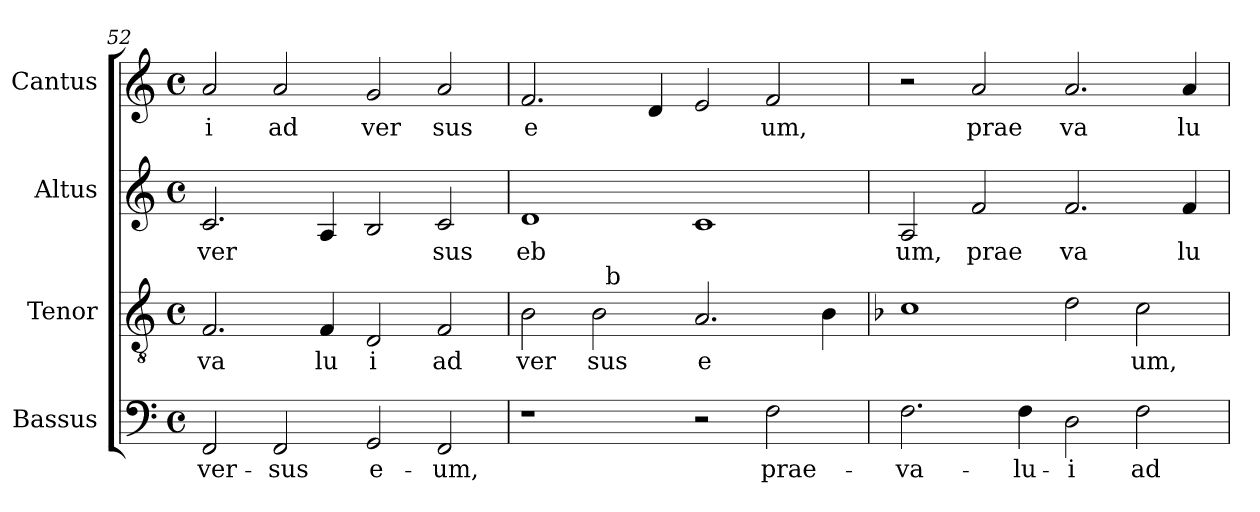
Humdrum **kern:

**kern	**text	**kern	**text	**kern	**text	**kern	**text
*part4	*part4	*part3	*part3	*part2	*part2	*part1	*part1
*staff4	*staff4	*staff3	*staff3	*staff2	*staff2	*staff1	*staff1
*I"Bassus	*	*I"Tenor	*	*I"Altus	*	*I"Cantus	*
*clefF4	*	*clefGv2	*	*clefG2	*	*clefG2	*
*	*	*k[]	*	*	*	*	*
*	*	*C:	*	*	*	*	*
*M4/4	*	*M4/4	*	*M4/4	*	*M4/4	*
*met(c)	*	*met(c)	*	*met(c)	*	*met(c)	*
=52	=52	=52	=52	=52	=52	=52	=52
!	!LO:LY:b:cj	!	!LO:LY:b:cj	!	!LO:LY:b	!	!LO:LY:b:cj
2FF/	-ver-	2.F/	va	2.c/	ver	2a/	i
!	!LO:LY:b:cj	!	!	!	!	!	!LO:LY:b:cj
2FF/	-sus	.	.	.	.	2a/	ad
!	!	!	!LO:LY:b:cj	!	!	!	!
.	.	4F/	lu	4A/	.	.	.
!	!LO:LY:b:cj	!	!LO:LY:b:cj	!	!	!	!LO:LY:b:cj
2GG/	e-	2D/	i	2B/	.	2g/	ver
!	!LO:LY:b:cj	!	!LO:LY:b:cj	!	!LO:LY:b:cj	!	!LO:LY:b:cj
2FF/	-um,	2F/	ad	2c/	sus	2a/	sus
=53	=53	=53	=53	=53	=53	=53	=53
!	!	!	!LO:LY:b:cj	!	!LO:LY:b:rj	!	!LO:LY:b:cj
*	*	*^	*	*	*	*	*
1r	.	2B\	2ryy	ver	1d	eb	2.f/	e
!	!	!	!	!LO:LY:b:cj	!	!	!	!
.	.	2B\	32ryy	sus	.	.	.	.
!	!	!	!LO:TX:a:t=b	!	!	!	!	!
.	.	.	1ryy	.	.	.	.	.
.	.	.	.	.	.	.	4d/	.
!	!	!	!	!LO:LY:b:cj	!	!	!	!
2r	.	2.A/	.	e	1c	.	2e/	.
!	!LO:LY:b:cj	!	!	!	!	!	!	!LO:LY:b:cj
2F\	prae-	.	.	.	.	.	2f/	um,
.	.	.	4...ryy	.	.	.	.	.
.	.	4B\	.	.	.	.	.	.
*	*	*v	*v	*	*	*	*	*
=54	=54	=54	=54	=54	=54	=54	=54
*	*	*k[b-]	*	*	*	*	*
*	*	*F:	*	*	*	*	*
*	*	*^	*	*	*	*	*
!	!LO:LY:b:cj	!	!	!	!	!LO:LY:b:cj	!	!
*	*	*v	*v	*	*	*	*	*
2.F\	-va-	1c	.	2A/	um,	2r	.
!	!	!	!	!	!LO:LY:b:cj	!	!LO:LY:b:cj
.	.	.	.	2f/	prae	2a/	prae
!	!LO:LY:b:cj	!	!	!	!	!	!
4F\	-lu-	.	.	.	.	.	.
!	!LO:LY:b:cj	!	!	!	!LO:LY:b:cj	!	!LO:LY:b:cj
2D\	-i	2d\	.	2.f/	va	2.a/	va
!	!LO:LY:b:cj	!	!LO:LY:b:cj	!	!	!	!
2F\	ad-	2c\	um,	.	.	.	.
!	!	!	!	!	!LO:LY:b:cj	!	!LO:LY:b:cj
.	.	.	.	4f/	lu	4a/	lu
=	=	=	=	=	=	=	=
*-	*-	*-	*-	*-	*-	*-	*-
